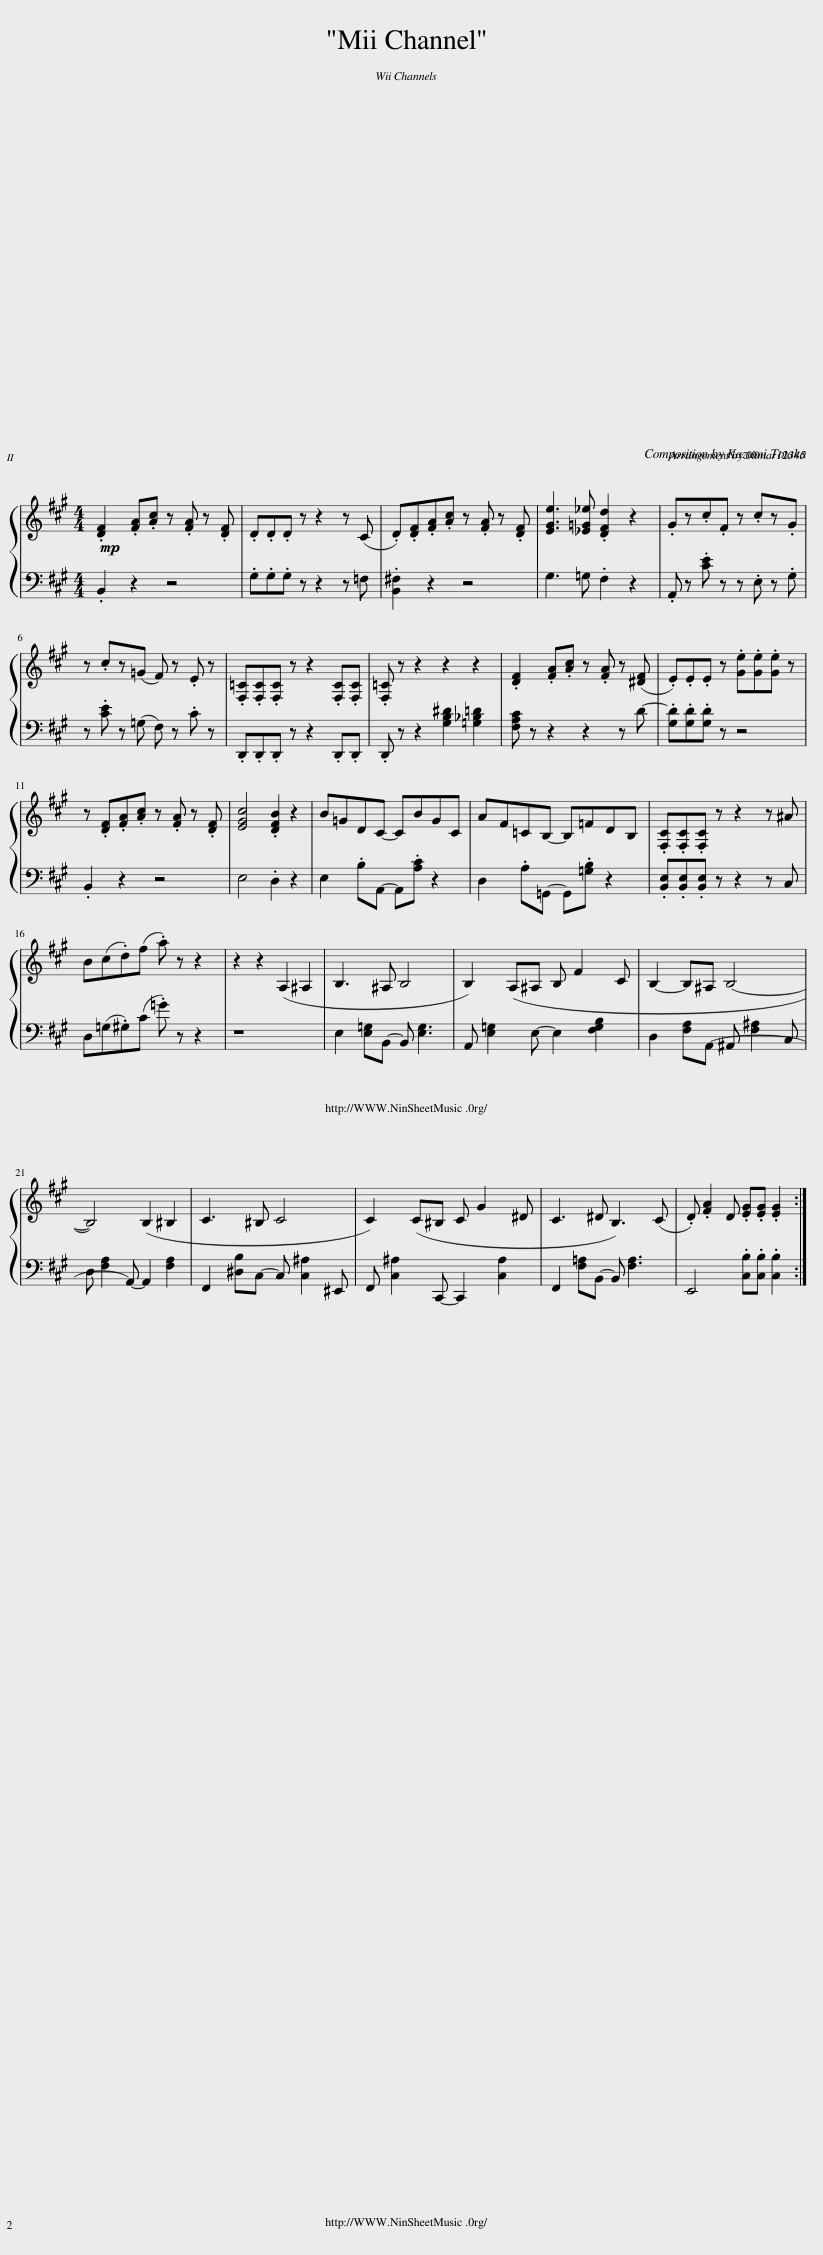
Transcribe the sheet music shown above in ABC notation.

X:1
%%score { 1 | 2 }
L:1/8
Q:1/4=120
M:4/4
I:linebreak $
K:A
V:1 treble
V:2 bass
V:1
 .[DF]2 .[FA].[Ac] z .[FA] z .[DF]!mp! | .D.D.D z z2 z (C | .D).[DF].[FA].[Ac] z .[FA] z .[DF] | [EGe]3 [_E=G_e] .[DFd]2 z2 | .Gz.c.F z .cz.G |$ %5
 z .cz(=G F) z .E z | .[F,=C].[F,C].[F,C] z z2 .[F,C].[F,C] | .[F,=C] z z2 z2 z2 | .[DF]2 .[FA].[Ac] z .[FA] z ([^DF] | .E).E.E z .[Ge].[Ge].[Ge] z |$ %10
 z .[DF].[FA].[Ac] z .[FA] z .[DF] | [EGc]4 .[DFB]2 z2 | B=GDC- CBGC | AF=CB,- B,=FDB, | .[F,C].[F,C].[F,C] z z2 z ^A |$ %15
 B(c.d)(f .a) z z2 | z2 z2 (A,2 ^A,2 | B,3 ^A, B,4 | B,2) (A,^A, B, F2 C | B,2- B,^A, B,4- |$ %20
 B,4) (B,2 ^B,2 | C3 ^B, C4 | C2) (C^B, C G2 ^D | C3 ^D B,3) (C | .D) .[FA]2 D .[EG].[EG] .[EG]2 :| %25
V:2
 .B,,2 z2 z4 | .G,.G,.G, z z2 z =F, | .[B,,^F,]2 z2 z4 | G,3 =G, .F,2 z2 | .A,, z .[CE] z z .E, z .G, |$ %5
 z .[CE] z (=G, F,) z .C z | .D,,.D,,.D,, z z2 .D,,.D,, | .D,, z z2 [G,B,^D]2 [=G,_B,=D]2 | [F,A,C] z z2 z2 z D- | .[G,D].[G,D].[G,D] z z4 |$ %10
 .B,,2 z2 z4 | E,4 .D,2 z2 | E,2 .B,A,,- A,,.[A,C] z2 | D,2 .A,=G,,- G,,.[=G,B,] z2 | .[B,,E,].[B,,E,].[B,,E,] z z2 z C, |$ %15
 D,(=G,.^G,)(C .=G) z z2 | z8 | E,2 [E,=G,]B,,- B,, [E,G,]3 | A,, [E,=G,]2 E,- E,2 [F,G,B,]2 | D,2 [F,A,]A,,- ^A,, [F,^A,]2 C, |$ %20
 D, [F,A,]2 A,,- A,,2 [F,A,]2 | F,,2 [^D,B,]C,- C, [C,^A,]2 ^E,, | F,, [C,^A,]2 C,,- C,,2 [C,A,]2 | F,,2 [F,=A,]B,,- B,, [F,A,]3 | E,,4 .[C,B,].[C,B,] .[C,B,]2 :| %25
